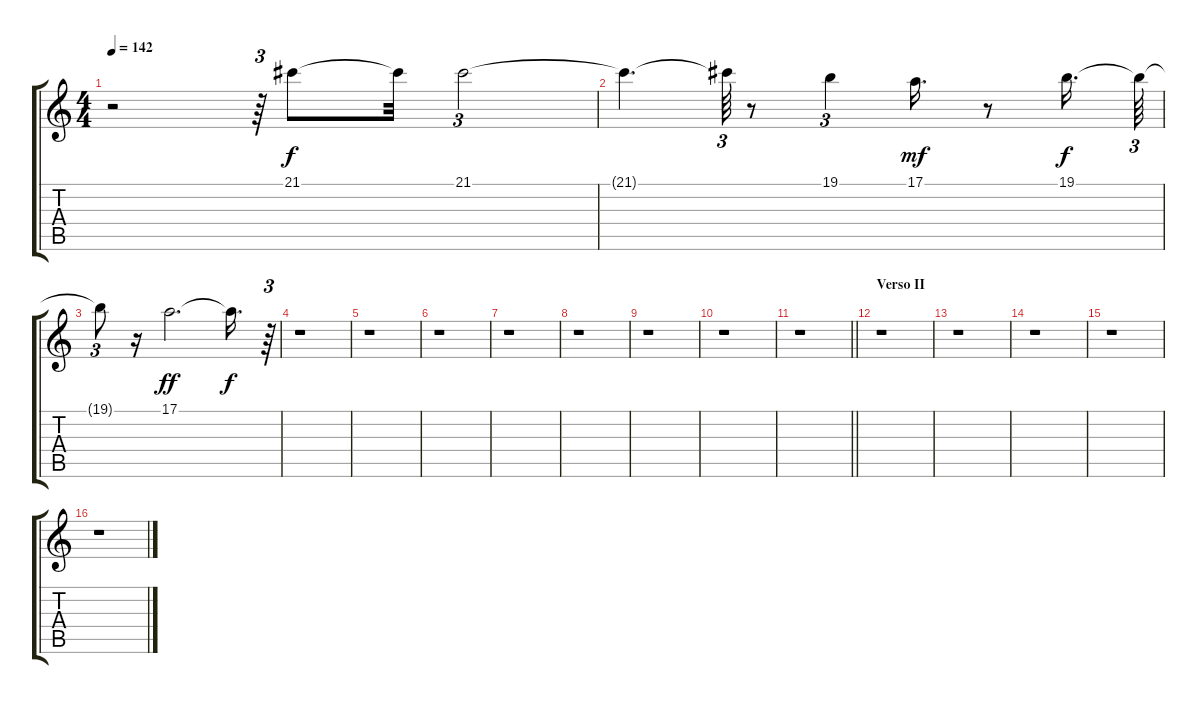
\track "" {instrument panflute}
\staff {score tabs}
\tuning (E4 B3 G3 D3 A2 E2) {hide}
\ts (4 4)
\tempo 142
\clef g2
\ks c
r.2{dy f} r.64{tu (3 2)} 21.1.8 21.1{t}.32 21.1.2{tu (3 2)} |
21.1{t}.4{d} 21.1{t}.64{tu (3 2)} r.8 19.1.4{tu (3 2)} 17.1.16{d dy mf} r.8 19.1.16{d dy f} 19.1{t}.64{tu (3 2)} |
19.1{t}.8{tu (3 2)} r.16 17.1.2{d dy ff} 17.1{t}.16{d dy f} r.64{tu (3 2)} |
r.1 |
r.1 |
r.1 |
r.1 |
r.1 |
r.1 |
r.1 |
\barLineRight lightlight
r.1 |
\section ("" "Verso II")
r.1 |
r.1 |
r.1 |
r.1 |
r.1
